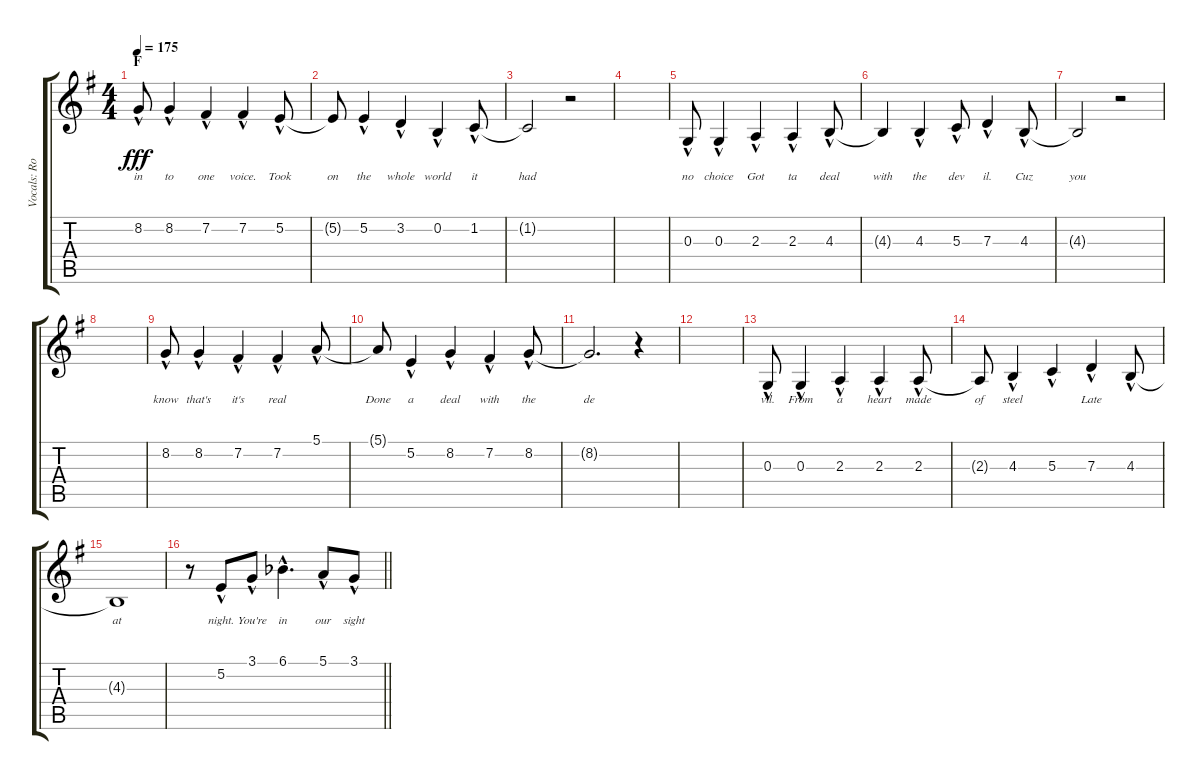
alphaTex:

\track ("Vocals: Rob" "Vocals: Ro") {instrument lead2sawtooth}
\staff {score tabs}
\tuning (E4 B3 G3 D3 A2 E2) {hide}
\ts (4 4)
\section ("" "F")
\tempo 175
\clef g2
\ks g
8.2{hac}.8{lyrics (0 "in") lyrics (1 "") lyrics (2 "") lyrics (3 "") lyrics (4 "") dy fff} 8.2{hac}.4{lyrics (0 "to") lyrics (1 "") lyrics (2 "") lyrics (3 "") lyrics (4 "")} 7.2{hac}.4{lyrics (0 "one") lyrics (1 "") lyrics (2 "") lyrics (3 "") lyrics (4 "")} 7.2{hac}.4{lyrics (0 "voice.") lyrics (1 "") lyrics (2 "") lyrics (3 "") lyrics (4 "")} 5.2{hac}.8{lyrics (0 "Took") lyrics (1 "") lyrics (2 "") lyrics (3 "") lyrics (4 "")} |
5.2{t}.8{lyrics (0 "on") lyrics (1 "") lyrics (2 "") lyrics (3 "") lyrics (4 "")} 5.2{hac}.4{lyrics (0 "the") lyrics (1 "") lyrics (2 "") lyrics (3 "") lyrics (4 "")} 3.2{hac}.4{lyrics (0 "whole") lyrics (1 "") lyrics (2 "") lyrics (3 "") lyrics (4 "")} 0.2{hac}.4{lyrics (0 "world") lyrics (1 "") lyrics (2 "") lyrics (3 "") lyrics (4 "")} 1.2{hac}.8{lyrics (0 "it") lyrics (1 "") lyrics (2 "") lyrics (3 "") lyrics (4 "")} |
1.2{t}.2{lyrics (0 "had") lyrics (1 "") lyrics (2 "") lyrics (3 "") lyrics (4 "")} r.2 |
|
0.3{hac}.8{lyrics (0 "no") lyrics (1 "") lyrics (2 "") lyrics (3 "") lyrics (4 "")} 0.3{hac}.4{lyrics (0 "choice") lyrics (1 "") lyrics (2 "") lyrics (3 "") lyrics (4 "")} 2.3{hac}.4{lyrics (0 "Got") lyrics (1 "") lyrics (2 "") lyrics (3 "") lyrics (4 "")} 2.3{hac}.4{lyrics (0 "ta") lyrics (1 "") lyrics (2 "") lyrics (3 "") lyrics (4 "")} 4.3{hac}.8{lyrics (0 "deal") lyrics (1 "") lyrics (2 "") lyrics (3 "") lyrics (4 "")} |
4.3{t}.4{lyrics (0 "with") lyrics (1 "") lyrics (2 "") lyrics (3 "") lyrics (4 "")} 4.3{hac}.4{lyrics (0 "the") lyrics (1 "") lyrics (2 "") lyrics (3 "") lyrics (4 "")} 5.3{hac}.8{lyrics (0 "dev") lyrics (1 "") lyrics (2 "") lyrics (3 "") lyrics (4 "")} 7.3{hac}.4{lyrics (0 "il.") lyrics (1 "") lyrics (2 "") lyrics (3 "") lyrics (4 "")} 4.3{hac}.8{lyrics (0 "Cuz") lyrics (1 "") lyrics (2 "") lyrics (3 "") lyrics (4 "")} |
4.3{t}.2{lyrics (0 "you") lyrics (1 "") lyrics (2 "") lyrics (3 "") lyrics (4 "")} r.2 |
|
8.2{hac}.8{lyrics (0 "know") lyrics (1 "") lyrics (2 "") lyrics (3 "") lyrics (4 "")} 8.2{hac}.4{lyrics (0 "that's") lyrics (1 "") lyrics (2 "") lyrics (3 "") lyrics (4 "")} 7.2{hac}.4{lyrics (0 "it's") lyrics (1 "") lyrics (2 "") lyrics (3 "") lyrics (4 "")} 7.2{hac}.4{lyrics (0 "real") lyrics (1 "") lyrics (2 "") lyrics (3 "") lyrics (4 "")} 5.1{hac}.8{lyrics (0 "") lyrics (1 "") lyrics (2 "") lyrics (3 "") lyrics (4 "")} |
5.1{t}.8{lyrics (0 "Done") lyrics (1 "") lyrics (2 "") lyrics (3 "") lyrics (4 "")} 5.2{hac}.4{lyrics (0 "a") lyrics (1 "") lyrics (2 "") lyrics (3 "") lyrics (4 "")} 8.2{hac}.4{lyrics (0 "deal") lyrics (1 "") lyrics (2 "") lyrics (3 "") lyrics (4 "")} 7.2{hac}.4{lyrics (0 "with") lyrics (1 "") lyrics (2 "") lyrics (3 "") lyrics (4 "")} 8.2{hac}.8{lyrics (0 "the") lyrics (1 "") lyrics (2 "") lyrics (3 "") lyrics (4 "")} |
8.2{t}.2{d lyrics (0 "de") lyrics (1 "") lyrics (2 "") lyrics (3 "") lyrics (4 "")} r.4 |
|
0.3{hac}.8{lyrics (0 "vil.") lyrics (1 "") lyrics (2 "") lyrics (3 "") lyrics (4 "")} 0.3{hac}.4{lyrics (0 "From") lyrics (1 "") lyrics (2 "") lyrics (3 "") lyrics (4 "")} 2.3{hac}.4{lyrics (0 "a") lyrics (1 "") lyrics (2 "") lyrics (3 "") lyrics (4 "")} 2.3{hac}.4{lyrics (0 "heart") lyrics (1 "") lyrics (2 "") lyrics (3 "") lyrics (4 "")} 2.3{hac}.8{lyrics (0 "made") lyrics (1 "") lyrics (2 "") lyrics (3 "") lyrics (4 "")} |
2.3{t}.8{lyrics (0 "of") lyrics (1 "") lyrics (2 "") lyrics (3 "") lyrics (4 "")} 4.3{hac}.4{lyrics (0 "steel") lyrics (1 "") lyrics (2 "") lyrics (3 "") lyrics (4 "")} 5.3{hac}.4{lyrics (0 "") lyrics (1 "") lyrics (2 "") lyrics (3 "") lyrics (4 "")} 7.3{hac}.4{lyrics (0 "Late") lyrics (1 "") lyrics (2 "") lyrics (3 "") lyrics (4 "")} 4.3{hac}.8{lyrics (0 "") lyrics (1 "") lyrics (2 "") lyrics (3 "") lyrics (4 "")} |
4.3{t}.1{lyrics (0 "at") lyrics (1 "") lyrics (2 "") lyrics (3 "") lyrics (4 "")} |
\barLineRight lightlight
r.8 5.2{hac}.8{lyrics (0 "night.") lyrics (1 "") lyrics (2 "") lyrics (3 "") lyrics (4 "") beam merge} 3.1{hac}.8{lyrics (0 "You're") lyrics (1 "") lyrics (2 "") lyrics (3 "") lyrics (4 "")} 6.1{hac acc b}.4{d lyrics (0 "in") lyrics (1 "") lyrics (2 "") lyrics (3 "") lyrics (4 "")} 5.1{hac}.8{lyrics (0 "our") lyrics (1 "") lyrics (2 "") lyrics (3 "") lyrics (4 "")} 3.1{hac}.8{lyrics (0 "sight") lyrics (1 "") lyrics (2 "") lyrics (3 "") lyrics (4 "")}
